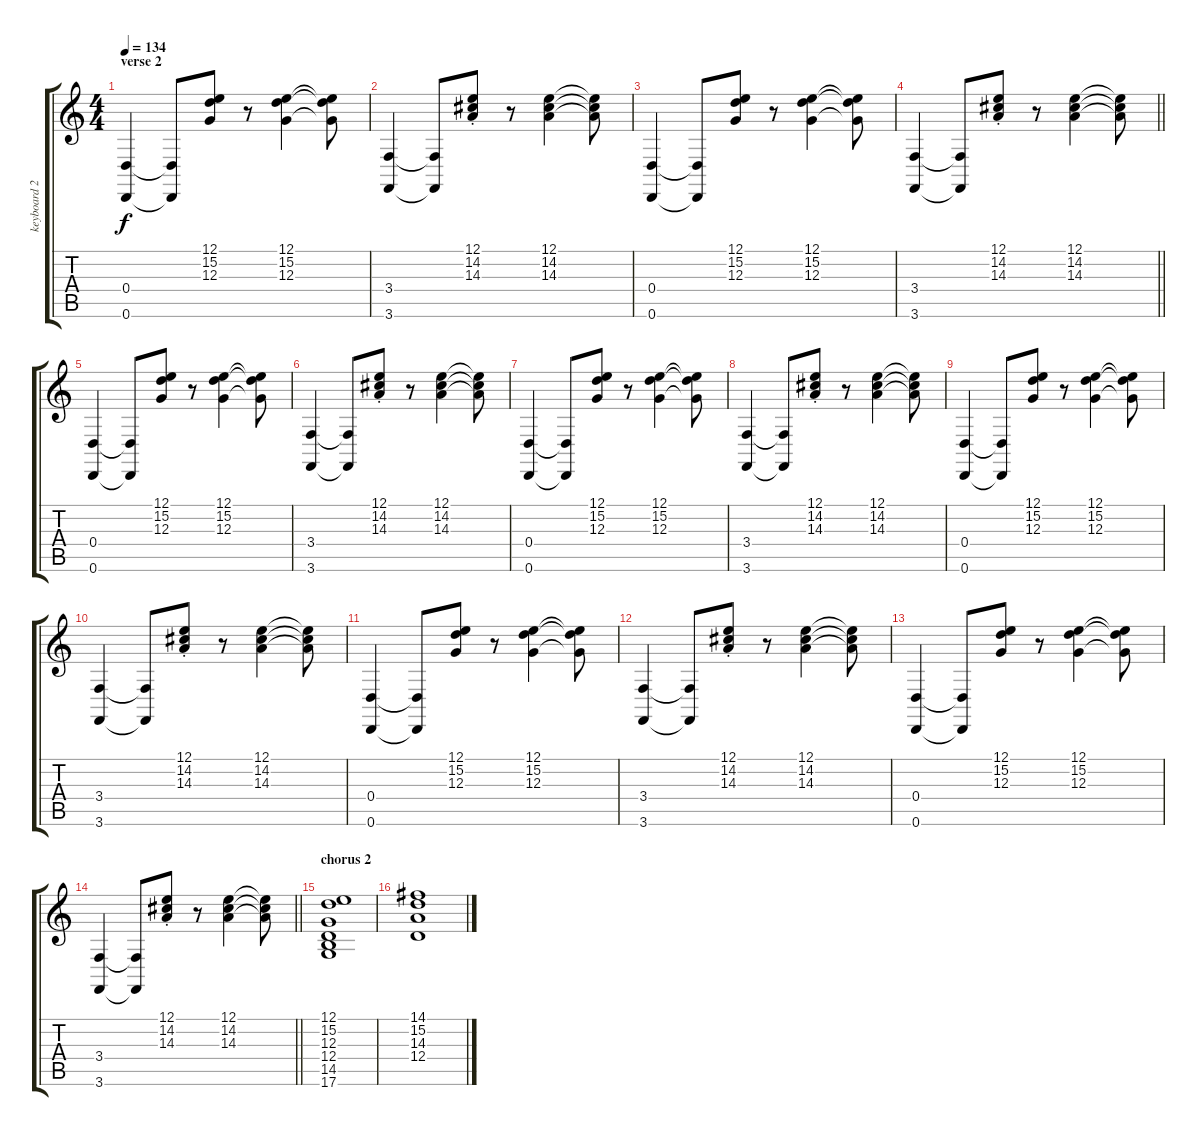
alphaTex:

\track ("keyboard 2" "keyboard 2") {instrument drawbarorgan}
\staff {score tabs}
\tuning (E4 B3 G3 D3 A2 D2) {hide}
\ts (4 4)
\section ("" "verse 2")
\tempo 134
\clef g2
\ks c
(0.4 0.6).4{dy f} (0.4{t} 0.6{t}).8 (12.1 15.2 12.3).8 r.8 (12.1 15.2 12.3).4 (12.1{t} 15.2{t} 12.3{t}).8 |
(3.4 3.6).4 (3.4{t} 3.6{t}).8 (12.1 14.2 14.3{st}).8 r.8 (12.1 14.2 14.3).4 (12.1{t} 14.2{t} 14.3{t}).8 |
(0.4 0.6).4 (0.4{t} 0.6{t}).8 (12.1 15.2 12.3).8 r.8 (12.1 15.2 12.3).4 (12.1{t} 15.2{t} 12.3{t}).8 |
\barLineRight lightlight
(3.4 3.6).4 (3.4{t} 3.6{t}).8 (12.1 14.2 14.3{st}).8 r.8 (12.1 14.2 14.3).4 (12.1{t} 14.2{t} 14.3{t}).8 |
(0.4 0.6).4 (0.4{t} 0.6{t}).8 (12.1 15.2 12.3).8 r.8 (12.1 15.2 12.3).4 (12.1{t} 15.2{t} 12.3{t}).8 |
(3.4 3.6).4 (3.4{t} 3.6{t}).8 (12.1 14.2 14.3{st}).8 r.8 (12.1 14.2 14.3).4 (12.1{t} 14.2{t} 14.3{t}).8 |
(0.4 0.6).4 (0.4{t} 0.6{t}).8 (12.1 15.2 12.3).8 r.8 (12.1 15.2 12.3).4 (12.1{t} 15.2{t} 12.3{t}).8 |
(3.4 3.6).4 (3.4{t} 3.6{t}).8 (12.1 14.2 14.3{st}).8 r.8 (12.1 14.2 14.3).4 (12.1{t} 14.2{t} 14.3{t}).8 |
(0.4 0.6).4 (0.4{t} 0.6{t}).8 (12.1 15.2 12.3).8 r.8 (12.1 15.2 12.3).4 (12.1{t} 15.2{t} 12.3{t}).8 |
(3.4 3.6).4 (3.4{t} 3.6{t}).8 (12.1 14.2 14.3{st}).8 r.8 (12.1 14.2 14.3).4 (12.1{t} 14.2{t} 14.3{t}).8 |
(0.4 0.6).4 (0.4{t} 0.6{t}).8 (12.1 15.2 12.3).8 r.8 (12.1 15.2 12.3).4 (12.1{t} 15.2{t} 12.3{t}).8 |
(3.4 3.6).4 (3.4{t} 3.6{t}).8 (12.1 14.2 14.3{st}).8 r.8 (12.1 14.2 14.3).4 (12.1{t} 14.2{t} 14.3{t}).8 |
(0.4 0.6).4 (0.4{t} 0.6{t}).8 (12.1 15.2 12.3).8 r.8 (12.1 15.2 12.3).4 (12.1{t} 15.2{t} 12.3{t}).8 |
\barLineRight lightlight
(3.4 3.6).4 (3.4{t} 3.6{t}).8 (12.1 14.2 14.3{st}).8 r.8 (12.1 14.2 14.3).4 (12.1{t} 14.2{t} 14.3{t}).8 |
\section ("" "chorus 2")
(12.1 15.2 12.3 12.4 14.5 17.6).1 |
(14.1 15.2 14.3 12.4).1
